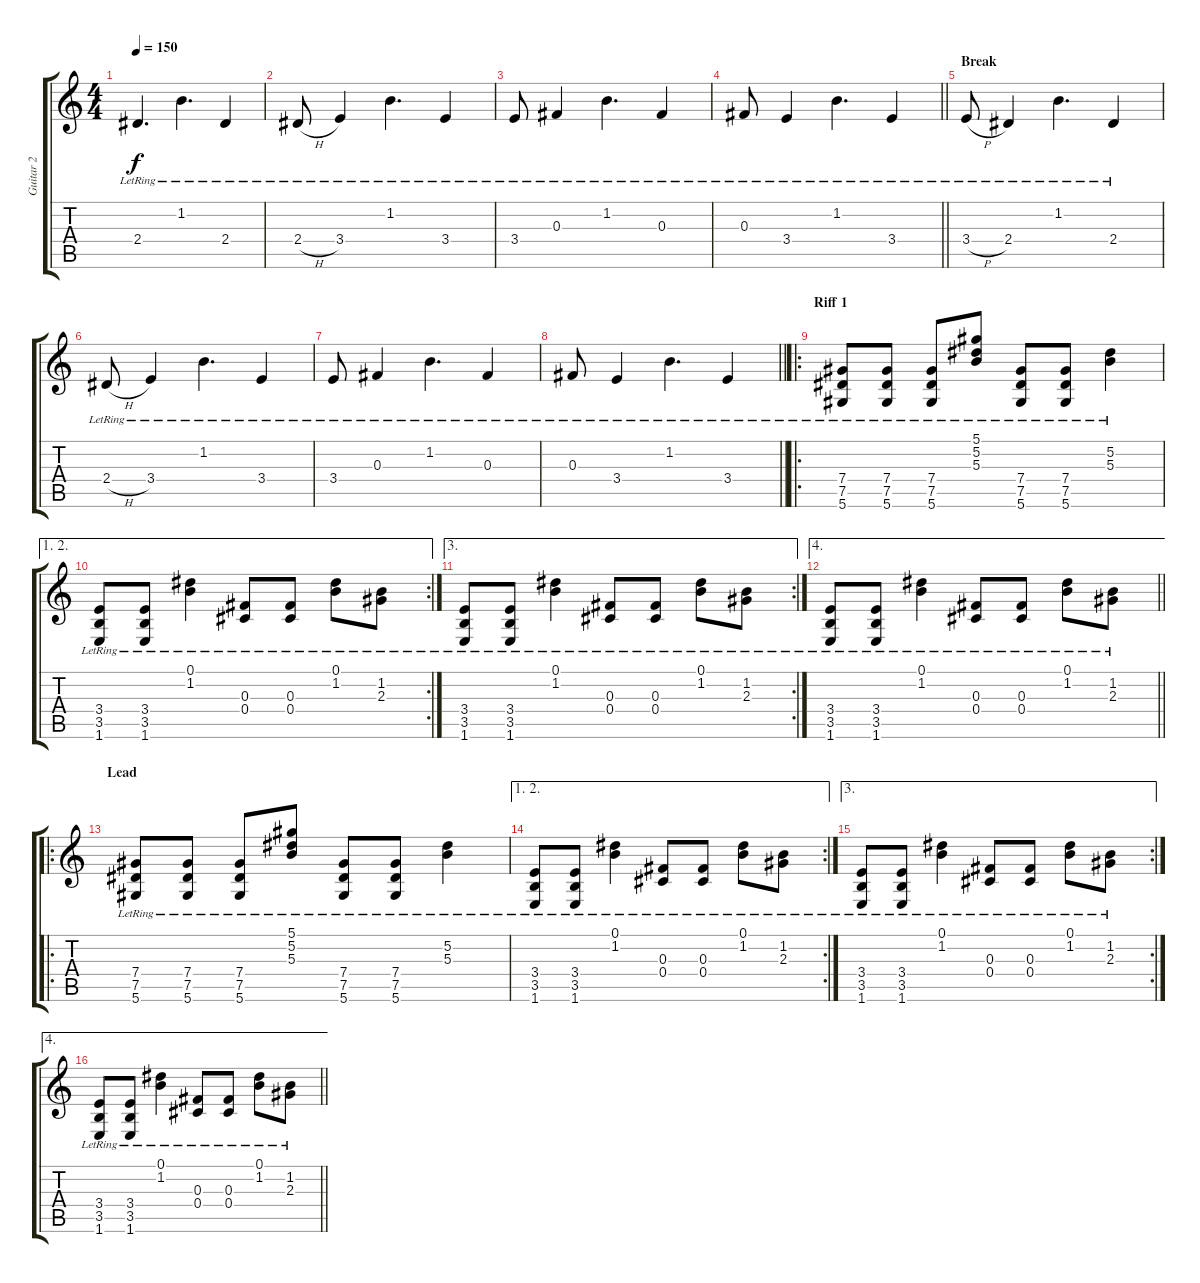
\track ("Guitar 2" "Guitar 2") {instrument distortionguitar}
\staff {score tabs}
\tuning (Eb4 Bb3 Gb3 Db3 Ab2 Eb2) {hide}
\ts (4 4)
\tempo 150
\clef g2
\ks c
2.4{lr}.4{d dy f} 1.2{lr}.4{d} 2.4{lr}.4 |
2.4{h lr}.8 3.4{lr}.4 1.2{lr}.4{d} 3.4{lr}.4 |
3.4{lr}.8 0.3{lr}.4 1.2{lr}.4{d} 0.3{lr}.4 |
\barLineRight lightlight
0.3{lr}.8 3.4{lr}.4 1.2{lr}.4{d} 3.4{lr}.4 |
\section ("" "Break")
3.4{h lr}.8 2.4{lr}.4 1.2{lr}.4{d} 2.4{lr}.4 |
2.4{h lr}.8 3.4{lr}.4 1.2{lr}.4{d} 3.4{lr}.4 |
3.4{lr}.8 0.3{lr}.4 1.2{lr}.4{d} 0.3{lr}.4 |
\barLineRight lightlight
0.3{lr}.8 3.4{lr}.4 1.2{lr}.4{d} 3.4{lr}.4 |
\ro
\section ("" "Riff 1")
(7.4{lr} 7.5{lr} 5.6{lr}).8 (7.4{lr} 7.5{lr} 5.6{lr}).8 (7.4{lr} 7.5{lr} 5.6{lr}).8 (5.1{lr} 5.2{lr} 5.3{lr}).8 (7.4{lr} 7.5{lr} 5.6{lr}).8 (7.4{lr} 7.5{lr} 5.6{lr}).8 (5.2{lr} 5.3{lr}).4 |
\ae (1 2)
\rc 2
(3.4{lr} 3.5{lr} 1.6{lr}).8 (3.4{lr} 3.5{lr} 1.6{lr}).8 (0.1{lr} 1.2{lr}).4 (0.3{lr} 0.4{lr}).8 (0.3{lr} 0.4{lr}).8 (0.1{lr} 1.2{lr}).8 (1.2{lr} 2.3{lr}).8 |
\ae 3
\rc 2
(3.4{lr} 3.5{lr} 1.6{lr}).8 (3.4{lr} 3.5{lr} 1.6{lr}).8 (0.1{lr} 1.2{lr}).4 (0.3{lr} 0.4{lr}).8 (0.3{lr} 0.4{lr}).8 (0.1{lr} 1.2{lr}).8 (1.2{lr} 2.3{lr}).8 |
\ae 4
\barLineRight lightlight
(3.4{lr} 3.5{lr} 1.6{lr}).8 (3.4{lr} 3.5{lr} 1.6{lr}).8 (0.1{lr} 1.2{lr}).4 (0.3{lr} 0.4{lr}).8 (0.3{lr} 0.4{lr}).8 (0.1{lr} 1.2{lr}).8 (1.2{lr} 2.3{lr}).8 |
\ro
\section ("" "Lead")
(7.4{lr} 7.5{lr} 5.6{lr}).8 (7.4{lr} 7.5{lr} 5.6{lr}).8 (7.4{lr} 7.5{lr} 5.6{lr}).8 (5.1{lr} 5.2{lr} 5.3{lr}).8 (7.4{lr} 7.5{lr} 5.6{lr}).8 (7.4{lr} 7.5{lr} 5.6{lr}).8 (5.2{lr} 5.3{lr}).4 |
\ae (1 2)
\rc 2
(3.4{lr} 3.5{lr} 1.6{lr}).8 (3.4{lr} 3.5{lr} 1.6{lr}).8 (0.1{lr} 1.2{lr}).4 (0.3{lr} 0.4{lr}).8 (0.3{lr} 0.4{lr}).8 (0.1{lr} 1.2{lr}).8 (1.2{lr} 2.3{lr}).8 |
\ae 3
\rc 2
(3.4{lr} 3.5{lr} 1.6{lr}).8 (3.4{lr} 3.5{lr} 1.6{lr}).8 (0.1{lr} 1.2{lr}).4 (0.3{lr} 0.4{lr}).8 (0.3{lr} 0.4{lr}).8 (0.1{lr} 1.2{lr}).8 (1.2{lr} 2.3{lr}).8 |
\ae 4
\barLineRight lightlight
(3.4{lr} 3.5{lr} 1.6{lr}).8 (3.4{lr} 3.5{lr} 1.6{lr}).8 (0.1{lr} 1.2{lr}).4 (0.3{lr} 0.4{lr}).8 (0.3{lr} 0.4{lr}).8 (0.1{lr} 1.2{lr}).8 (1.2{lr} 2.3{lr}).8
